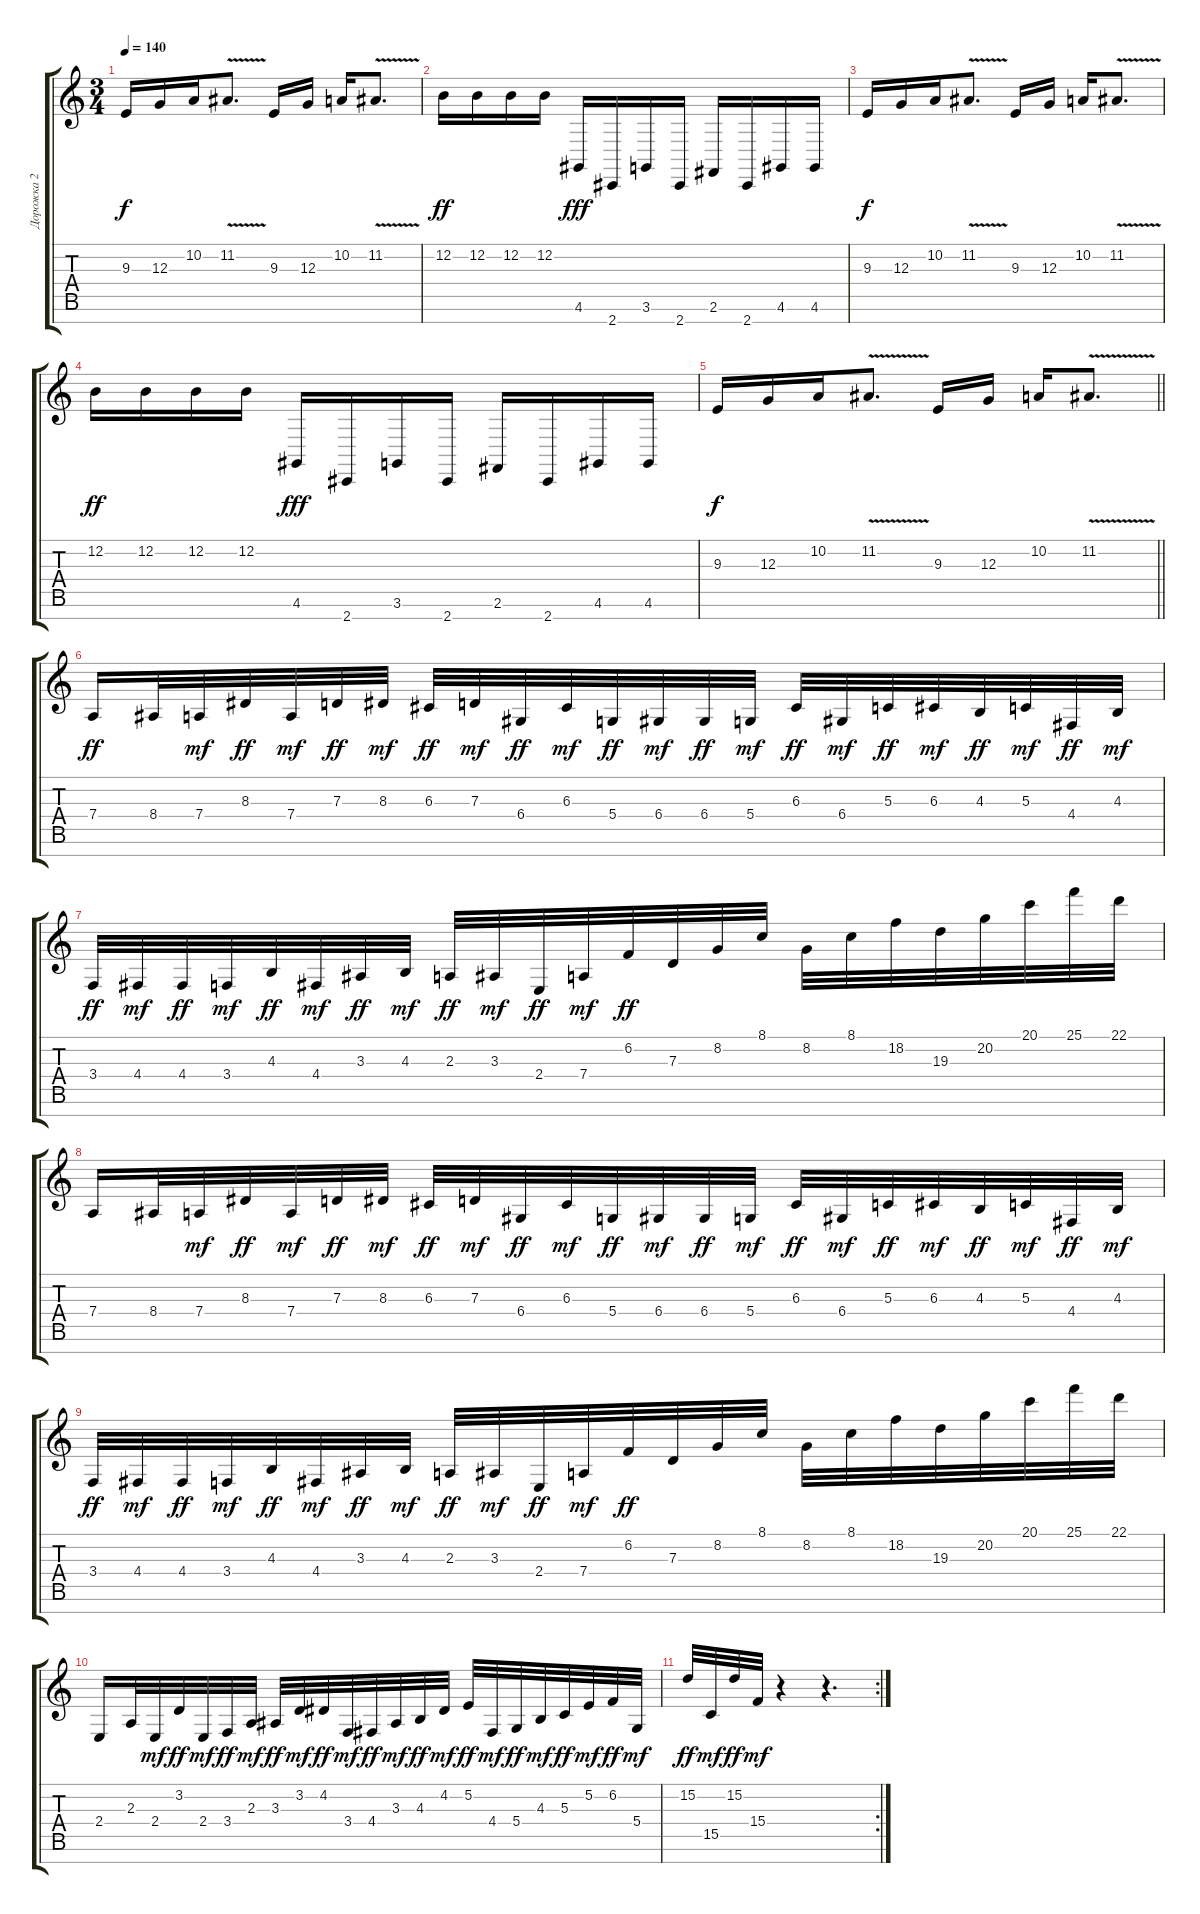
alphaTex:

\track ("Дорожка 2" "Дорожка 2") {instrument lead1square}
\staff {score tabs}
\tuning (E4 B3 G3 D3 A2 E2 B1) {hide}
\ts (3 4)
\tempo 140
\clef g2
\ks c
9.3.16{dy f} 12.3.16 10.2.16 11.2{v}.8{d} 9.3.16 12.3.16 10.2.16 11.2{v}.8{d} |
12.2.16{dy ff} 12.2.16 12.2.16 12.2.16 4.6.16{dy fff} 2.7.16 3.6.16 2.7.16 2.6.16 2.7.16 4.6.16 4.6.16 |
9.3.16{dy f} 12.3.16 10.2.16 11.2{v}.8{d} 9.3.16 12.3.16 10.2.16 11.2{v}.8{d} |
12.2.16{dy ff} 12.2.16 12.2.16 12.2.16 4.6.16{dy fff} 2.7.16 3.6.16 2.7.16 2.6.16 2.7.16 4.6.16 4.6.16 |
\barLineRight lightlight
9.3.16{dy f} 12.3.16 10.2.16 11.2{v}.8{d} 9.3.16 12.3.16 10.2.16 11.2{v}.8{d} |
7.4.16{dy ff} 8.4.32 7.4.32{dy mf} 8.3.32{dy ff} 7.4.32{dy mf} 7.3.32{dy ff} 8.3.32{dy mf} 6.3.32{dy ff} 7.3.32{dy mf} 6.4.32{dy ff} 6.3.32{dy mf} 5.4.32{dy ff} 6.4.32{dy mf} 6.4.32{dy ff} 5.4.32{dy mf} 6.3.32{dy ff} 6.4.32{dy mf} 5.3.32{dy ff} 6.3.32{dy mf} 4.3.32{dy ff} 5.3.32{dy mf} 4.4.32{dy ff} 4.3.32{dy mf} |
3.4.32{dy ff} 4.4.32{dy mf} 4.4.32{dy ff} 3.4.32{dy mf} 4.3.32{dy ff} 4.4.32{dy mf} 3.3.32{dy ff} 4.3.32{dy mf} 2.3.32{dy ff} 3.3.32{dy mf} 2.4.32{dy ff} 7.4.32{dy mf} 6.2.32{dy ff} 7.3.32 8.2.32 8.1.32 8.2.32 8.1.32 18.2.32 19.3.32 20.2.32 20.1.32 25.1.32 22.1.32 |
7.4.16 8.4.32 7.4.32{dy mf} 8.3.32{dy ff} 7.4.32{dy mf} 7.3.32{dy ff} 8.3.32{dy mf} 6.3.32{dy ff} 7.3.32{dy mf} 6.4.32{dy ff} 6.3.32{dy mf} 5.4.32{dy ff} 6.4.32{dy mf} 6.4.32{dy ff} 5.4.32{dy mf} 6.3.32{dy ff} 6.4.32{dy mf} 5.3.32{dy ff} 6.3.32{dy mf} 4.3.32{dy ff} 5.3.32{dy mf} 4.4.32{dy ff} 4.3.32{dy mf} |
3.4.32{dy ff} 4.4.32{dy mf} 4.4.32{dy ff} 3.4.32{dy mf} 4.3.32{dy ff} 4.4.32{dy mf} 3.3.32{dy ff} 4.3.32{dy mf} 2.3.32{dy ff} 3.3.32{dy mf} 2.4.32{dy ff} 7.4.32{dy mf} 6.2.32{dy ff} 7.3.32 8.2.32 8.1.32 8.2.32 8.1.32 18.2.32 19.3.32 20.2.32 20.1.32 25.1.32 22.1.32 |
2.4.16 2.3.32 2.4.32{dy mf} 3.2.32{dy ff} 2.4.32{dy mf} 3.4.32{dy ff} 2.3.32{dy mf} 3.3.32{dy ff} 3.2.32{dy mf} 4.2.32{dy ff} 3.4.32{dy mf} 4.4.32{dy ff} 3.3.32{dy mf} 4.3.32{dy ff} 4.2.32{dy mf} 5.2.32{dy ff} 4.4.32{dy mf} 5.4.32{dy ff} 4.3.32{dy mf} 5.3.32{dy ff} 5.2.32{dy mf} 6.2.32{dy ff} 5.4.32{dy mf} |
\rc 2
15.2.32{dy ff} 15.5.32{dy mf} 15.2.32{dy ff} 15.4.32{dy mf} r.4 r.4{d}
